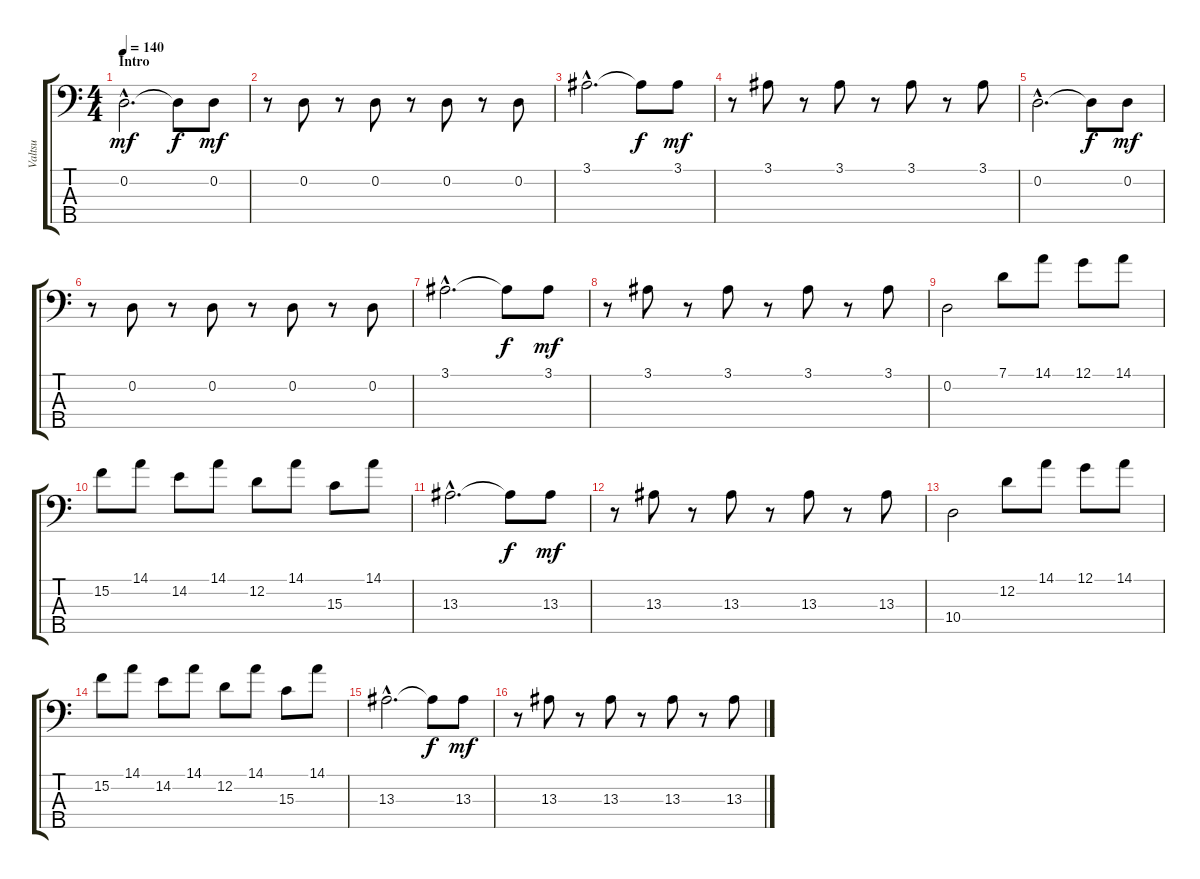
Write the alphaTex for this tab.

\track ("Valtsu" "Valtsu") {instrument slapbass2}
\staff {score tabs}
\tuning (G2 D2 A1 E1 B0) {hide}
\ts (4 4)
\section ("" "Intro")
\tempo 140
\clef f4
\ks c
0.2{hac}.2{d dy mf instrument slapbass2} 0.2{t}.8{dy f} 0.2.8{dy mf} |
r.8 0.2.8 r.8 0.2.8 r.8 0.2.8 r.8 0.2.8 |
3.1{hac}.2{d} 3.1{t}.8{dy f} 3.1.8{dy mf} |
r.8 3.1.8 r.8 3.1.8 r.8 3.1.8 r.8 3.1.8 |
0.2{hac}.2{d} 0.2{t}.8{dy f} 0.2.8{dy mf} |
r.8 0.2.8 r.8 0.2.8 r.8 0.2.8 r.8 0.2.8 |
3.1{hac}.2{d} 3.1{t}.8{dy f} 3.1.8{dy mf} |
r.8 3.1.8 r.8 3.1.8 r.8 3.1.8 r.8 3.1.8 |
0.2.2 7.1.8 14.1.8 12.1.8 14.1.8 |
15.2.8 14.1.8 14.2.8 14.1.8 12.2.8 14.1.8 15.3.8 14.1.8 |
13.3{hac}.2{d} 13.3{t}.8{dy f} 13.3.8{dy mf} |
r.8 13.3.8 r.8 13.3.8 r.8 13.3.8 r.8 13.3.8 |
10.4.2 12.2.8 14.1.8 12.1.8 14.1.8 |
15.2.8 14.1.8 14.2.8 14.1.8 12.2.8 14.1.8 15.3.8 14.1.8 |
13.3{hac}.2{d} 13.3{t}.8{dy f} 13.3.8{dy mf} |
r.8 13.3.8 r.8 13.3.8 r.8 13.3.8 r.8 13.3.8
